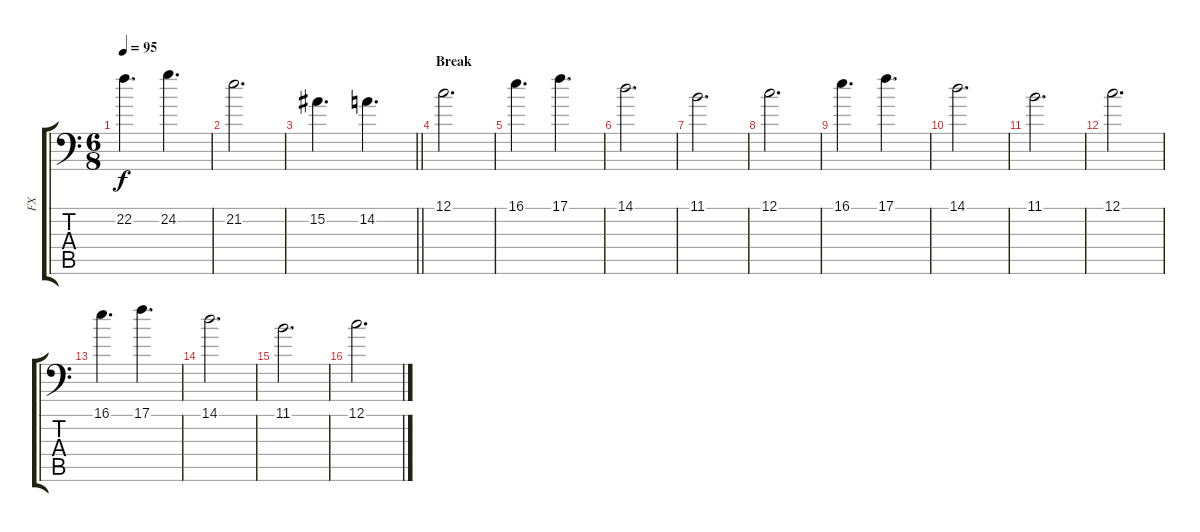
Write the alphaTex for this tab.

\track ("FX" "FX") {instrument fx5brightness}
\staff {score tabs}
\tuning (C4 G3 Eb3 Bb2 F2 Bb1) {hide}
\ts (6 8)
\tempo 95
\clef f4
\ks c
22.2{t}.4{d dy f} 24.2.4{d} |
21.2.2{d} |
\barLineRight lightlight
15.2.4{d} 14.2.4{d} |
\section ("" "Break")
12.1.2{d volume 9} |
16.1.4{d} 17.1.4{d} |
14.1.2{d} |
11.1.2{d} |
12.1.2{d} |
16.1.4{d} 17.1.4{d} |
14.1.2{d} |
11.1.2{d} |
12.1.2{d} |
16.1.4{d} 17.1.4{d} |
14.1.2{d} |
11.1.2{d} |
12.1.2{d}
